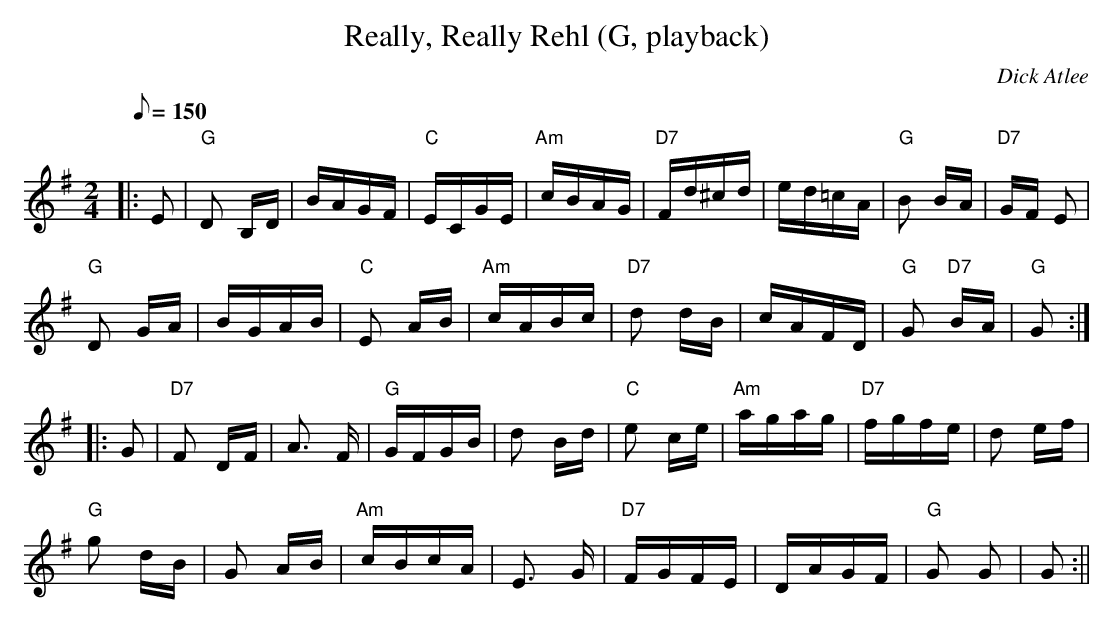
X:1
T:Really, Really Rehl (G, playback)
M:2/4
L:1/16
Q:1/8=150
C:Dick Atlee
K:G
|: E2 | "G" D2 B,D | BAGF | "C" ECGE |"Am" cBAG |
"D7" Fd^cd | ed=cA | "G" B2 BA | "D7" GF E2 | !
"G" D2 GA | BGAB | "C" E2 AB | "Am" cABc |
"D7" d2 dB | cAFD | "G" G2 "D7" BA | "G" G2 :| !
|: G2 | "D7" F2 DF | A3 F | "G" GFGB | d2 Bd |
"C" e2 ce | "Am" agag | "D7" fgfe | d2 ef | !
"G" g2 dB | G2 AB | "Am" cBcA | E3 G |
"D7" FGFE | DAGF | "G" G2 G2 | G2 :||
